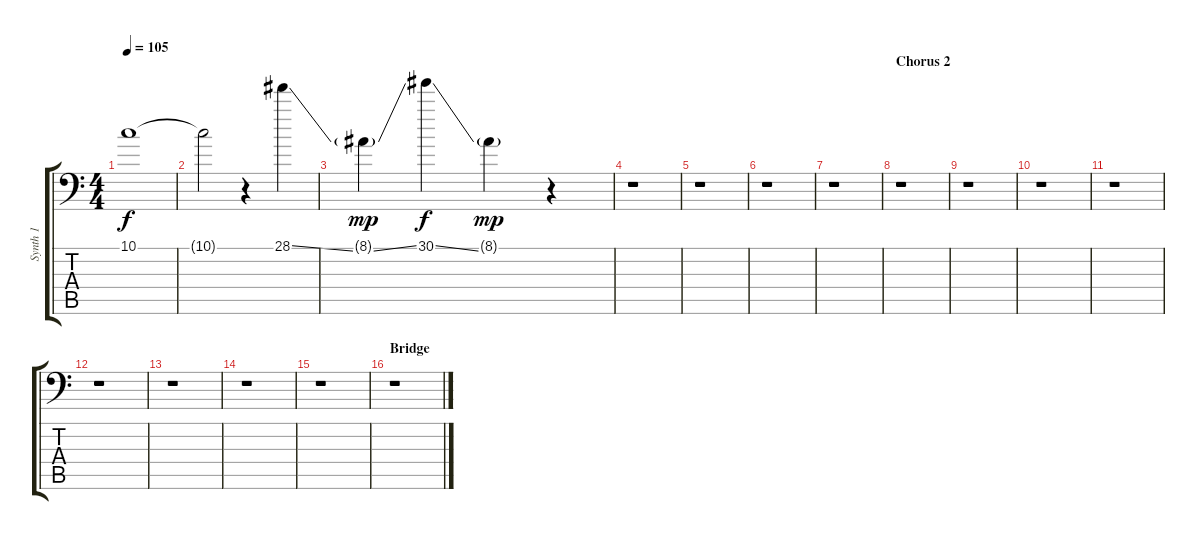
\track ("Synth 1" "Synth 1") {instrument pad2warm}
\staff {score tabs}
\tuning (D4 G3 Eb3 Bb2 F2 Bb1) {hide}
\ts (4 4)
\tempo 105
\clef f4
\ks c
10.1{t}.1{dy f volume 7} |
10.1{t}.2{volume 0} r.4 28.1{ss}.4{volume 13} |
8.1{ss g}.4{dy mp} 30.1{ss}.4{dy f} 8.1{g}.4{dy mp} r.4 |
r.1 |
r.1 |
r.1 |
r.1 |
\section ("" "Chorus 2")
r.1 |
r.1 |
r.1 |
r.1 |
r.1 |
r.1 |
r.1 |
r.1 |
\section ("" "Bridge")
r.1
